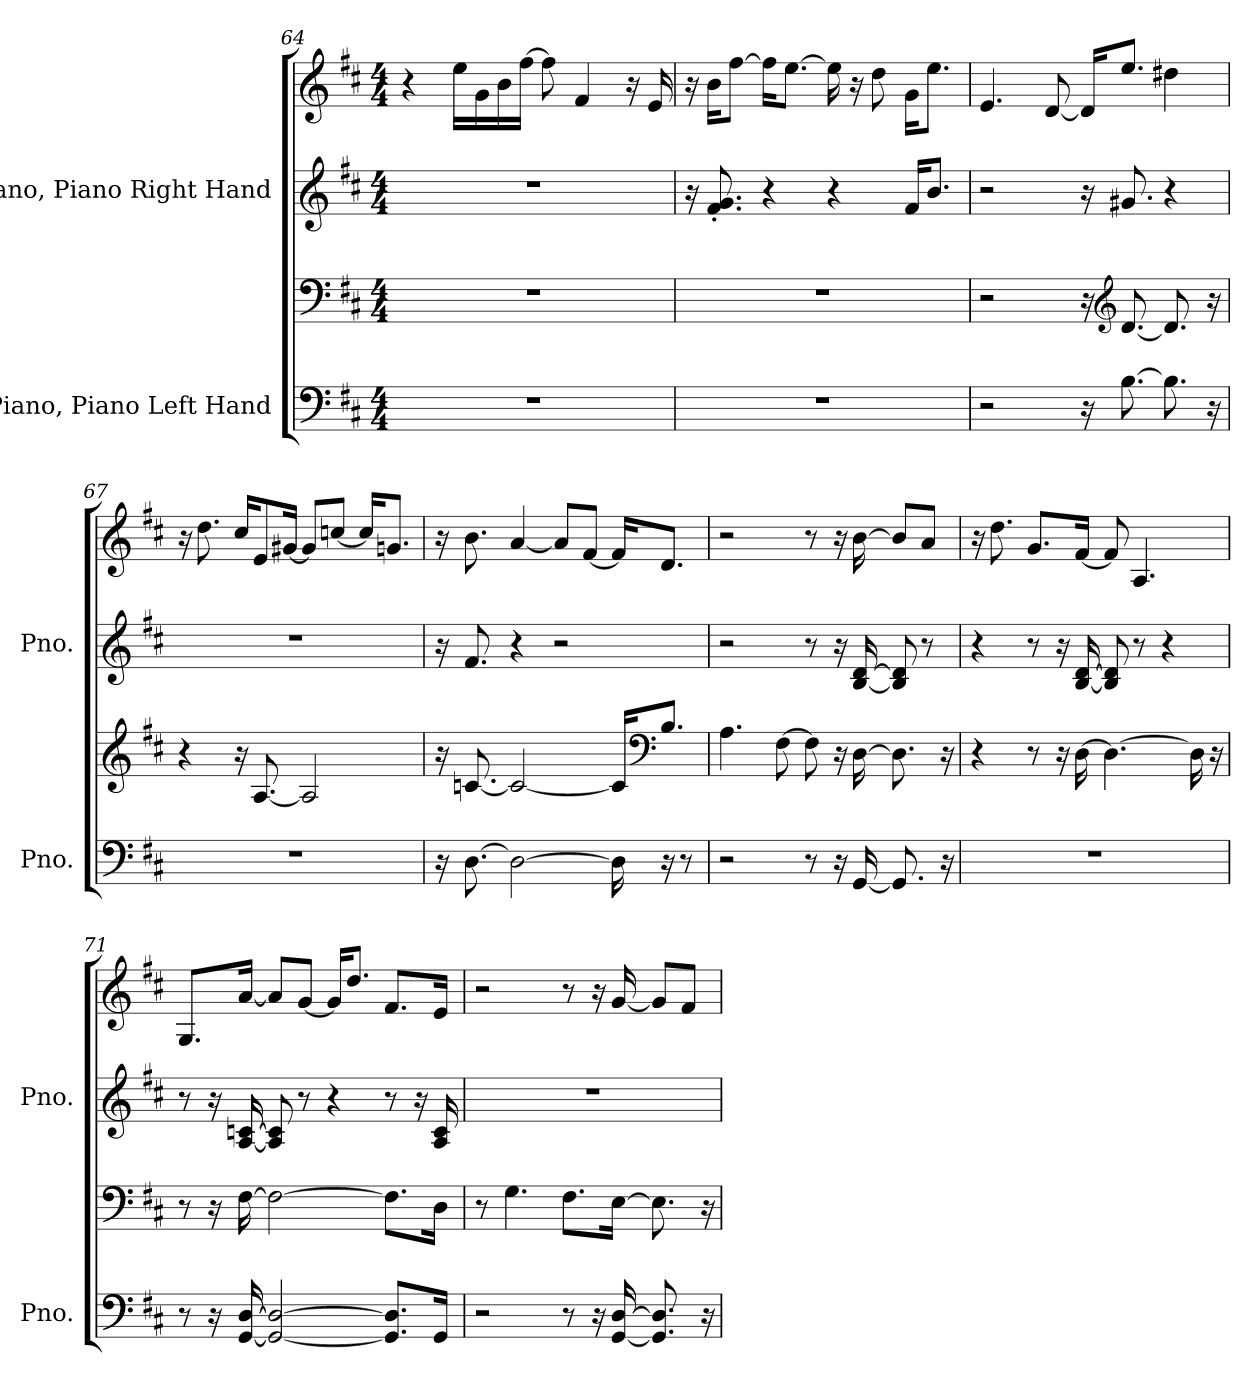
**kern	**kern	**kern	**kern
*part2	*part2	*part1	*part1
*staff4	*staff3	*staff2	*staff1
*I"Piano, Piano Left Hand	*	*I"Piano, Piano Right Hand	*
*I'Pno.	*	*I'Pno.	*
*clefF4	*clefF4	*clefG2	*clefG2
*k[f#c#]	*k[f#c#]	*k[f#c#]	*k[f#c#]
*M4/4	*M4/4	*M4/4	*M4/4
=64	=64	=64	=64
1r	1r	1r	4r
.	.	.	16ee\LL
.	.	.	16g\
.	.	.	16b\
.	.	.	[16ff#\JJ
.	.	.	8ff#\]
.	.	.	4f#/
.	.	.	16r
.	.	.	16e/
=65	=65	=65	=65
1r	1r	16r	16r
.	.	8.f#/' 8.g/'	16b\KL
.	.	.	[8ff#\J
.	.	4r	16ff#\KL]
.	.	.	[8.ee\J
.	.	4r	16ee\]
.	.	.	16r
.	.	.	8dd\
.	.	16f#/KL	16g\KL
.	.	8.b/J	8.ee\J
!!LO:LB:g=z
=66	=66	=66	=66
2r	2r	2r	4.e/
.	.	.	[8d/
16r	16r	16r	16d/KL]
*	*clefG2	*	*
[8.B\	[8.d/	8.g#X/	8.ee/J
8.B\]	8.d/]	4r	4dd#X\
16r	16r	.	.
=67	=67	=67	=67
1r	4r	1r	16r
.	.	.	8.dd\
.	16r	.	16cc#/KL
.	[8.A/	.	8e/
.	.	.	[16g#X/Jk
.	2A/]	.	8g#/L]
.	.	.	[8ccn/J
.	.	.	16cc/KL]
.	.	.	8.gn/J
=68	=68	=68	=68
16r	16r	16r	16r
[8.D\	[8.cn/	8.f#/	8.b\
2D\_	2c/_	4r	[4a/
.	.	2r	8a/L]
.	.	.	[8f#/J
16D\]	16c/KL]	.	16f#/KL]
*	*clefF4	*	*
16r	8.B/J	.	8.d/J
8r	.	.	.
!!LO:LB:g=z
=69	=69	=69	=69
2r	4.A\	2r	2r
.	[8F#\	.	.
8r	8F#\]	8r	8r
16r	16r	16r	16r
[16GG/	[16D\	[16B/ [16d/	[16b\
8.GG/]	8.D\]	8B/] 8d/]	8b/L]
.	.	8r	8a/J
16r	16r	.	.
=70	=70	=70	=70
1r	4r	4r	16r
.	.	.	8.dd\
.	8r	8r	8.g/L
.	16r	16r	.
.	[16D\	[16B/ [16d/	[16f#/Jk
.	4.D\_	8B/] 8d/]	8f#/]
.	.	8r	4.A/
.	.	4r	.
.	16D\]	.	.
.	16r	.	.
=71	=71	=71	=71
8r	8r	8r	8.G/L
16r	16r	16r	.
[16GG/ [16D/	[16F#\	[16A/ [16cn/	[16a/Jk
2GG/_ 2D/_	2F#\_	8A/] 8c/]	8a/L]
.	.	8r	[8g/J
.	.	4r	16g/KL]
.	.	.	8.dd/J
8.GG/] 8.D/]L	8.F#\L]	8r	8.f#/L
.	.	16r	.
16GG/Jk	16D\Jk	16A/ 16c/	16e/Jk
!!LO:PB:g=z
=72	=72	=72	=72
2r	8r	1r	2r
.	4.G\	.	.
8r	8.F#\L	.	8r
16r	.	.	16r
[16GG/ [16D/	[16E\Jk	.	[16g/
8.GG/] 8.D/]	8.E\]	.	8g/L]
.	.	.	8f#/J
16r	16r	.	.
=	=	=	=
*-	*-	*-	*-
